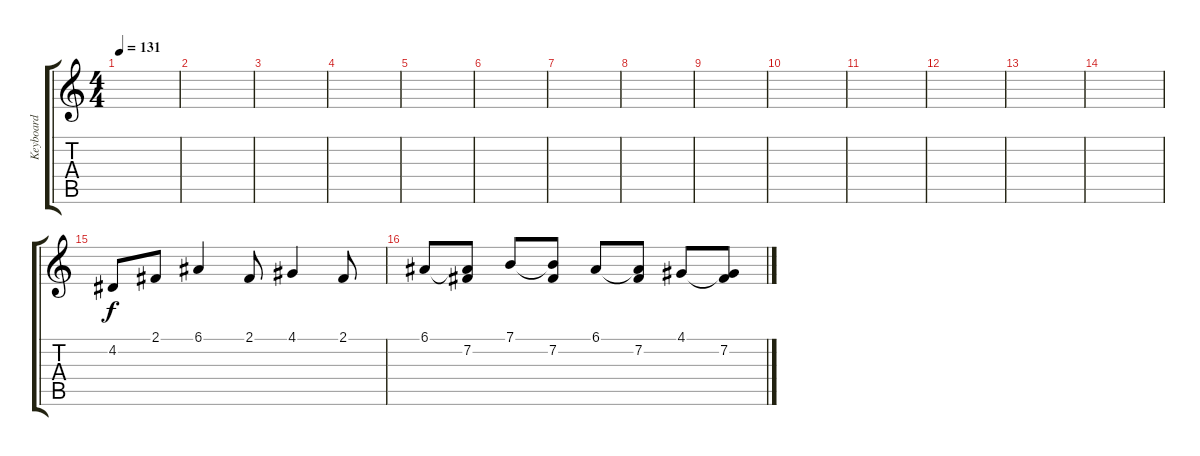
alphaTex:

\track ("Keyboard" "Keyboard") {instrument acousticgrandpiano}
\staff {score tabs}
\tuning (E4 B3 G3 D3 A2 E2) {hide}
\ts (4 4)
\tempo 131
\clef g2
\ks c
|
|
|
|
|
|
|
|
|
|
|
|
|
|
4.2.8 2.1.8 6.1.4 2.1.8 4.1.4 2.1.8 |
6.1.8 (6.1{t} 7.2).8 7.1.8 (7.1{t} 7.2).8 6.1.8 (6.1{t} 7.2).8 4.1.8 (4.1{t} 7.2).8
